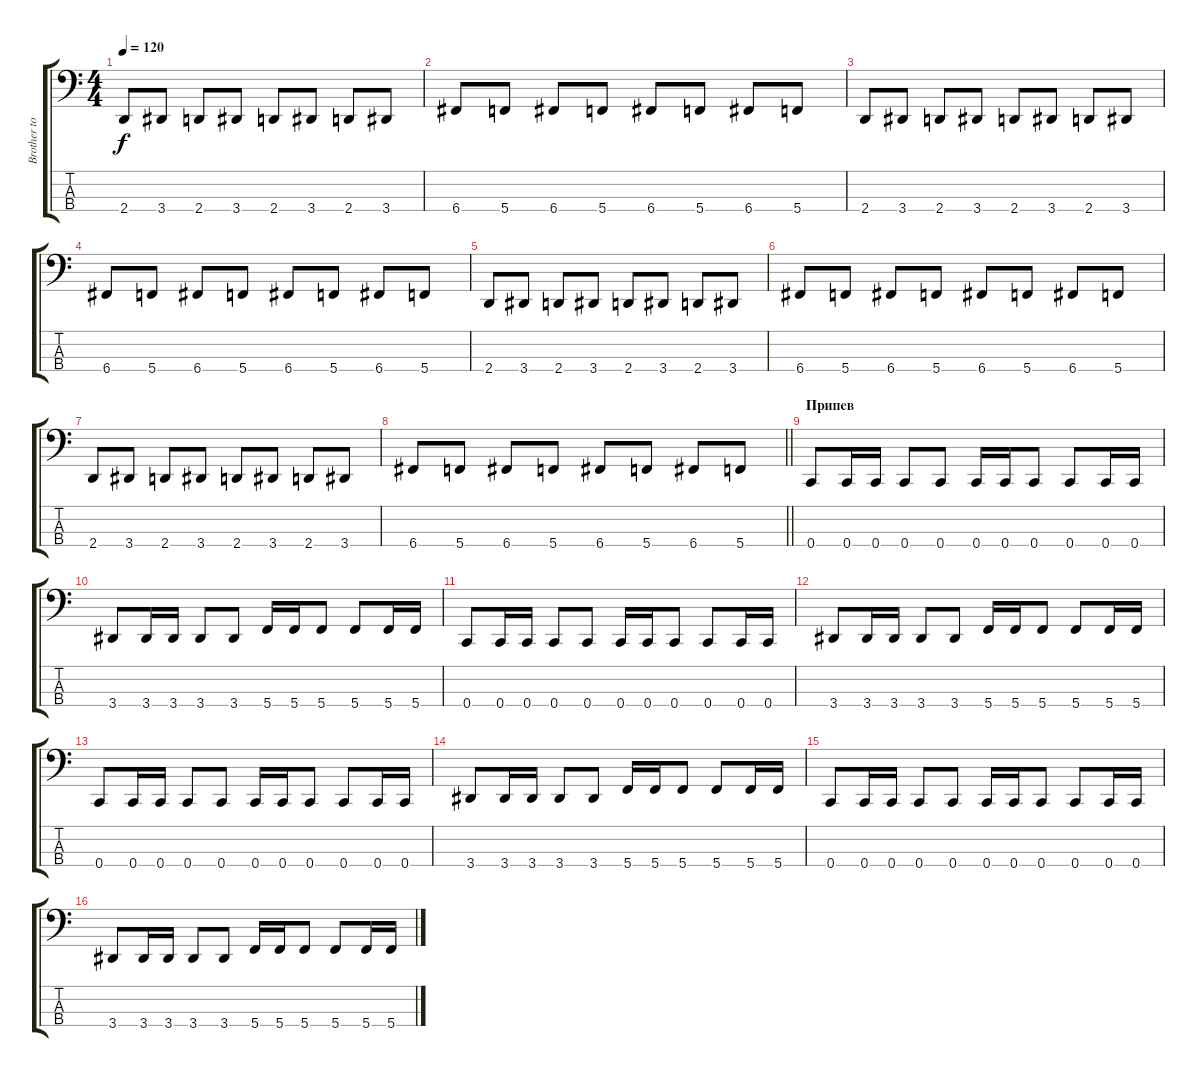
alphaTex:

\track ("Brother to Skvig" "Brother to") {instrument slapbass1}
\staff {score tabs}
\tuning (Eb2 Bb1 F1 C1) {hide}
\ts (4 4)
\tempo 120
\clef f4
\ks c
2.4.8{dy f} 3.4.8 2.4.8 3.4.8 2.4.8 3.4.8 2.4.8 3.4.8 |
6.4.8 5.4.8 6.4.8 5.4.8 6.4.8 5.4.8 6.4.8 5.4.8 |
2.4.8 3.4.8 2.4.8 3.4.8 2.4.8 3.4.8 2.4.8 3.4.8 |
6.4.8 5.4.8 6.4.8 5.4.8 6.4.8 5.4.8 6.4.8 5.4.8 |
2.4.8 3.4.8 2.4.8 3.4.8 2.4.8 3.4.8 2.4.8 3.4.8 |
6.4.8 5.4.8 6.4.8 5.4.8 6.4.8 5.4.8 6.4.8 5.4.8 |
2.4.8 3.4.8 2.4.8 3.4.8 2.4.8 3.4.8 2.4.8 3.4.8 |
\barLineRight lightlight
6.4.8 5.4.8 6.4.8 5.4.8 6.4.8 5.4.8 6.4.8 5.4.8 |
\section ("" "Припев")
0.4.8 0.4.16 0.4.16 0.4.8 0.4.8 0.4.16 0.4.16 0.4.8 0.4.8 0.4.16 0.4.16 |
3.4.8 3.4.16 3.4.16 3.4.8 3.4.8 5.4.16 5.4.16 5.4.8 5.4.8 5.4.16 5.4.16 |
0.4.8 0.4.16 0.4.16 0.4.8 0.4.8 0.4.16 0.4.16 0.4.8 0.4.8 0.4.16 0.4.16 |
3.4.8 3.4.16 3.4.16 3.4.8 3.4.8 5.4.16 5.4.16 5.4.8 5.4.8 5.4.16 5.4.16 |
0.4.8 0.4.16 0.4.16 0.4.8 0.4.8 0.4.16 0.4.16 0.4.8 0.4.8 0.4.16 0.4.16 |
3.4.8 3.4.16 3.4.16 3.4.8 3.4.8 5.4.16 5.4.16 5.4.8 5.4.8 5.4.16 5.4.16 |
0.4.8 0.4.16 0.4.16 0.4.8 0.4.8 0.4.16 0.4.16 0.4.8 0.4.8 0.4.16 0.4.16 |
3.4.8 3.4.16 3.4.16 3.4.8 3.4.8 5.4.16 5.4.16 5.4.8 5.4.8 5.4.16 5.4.16
